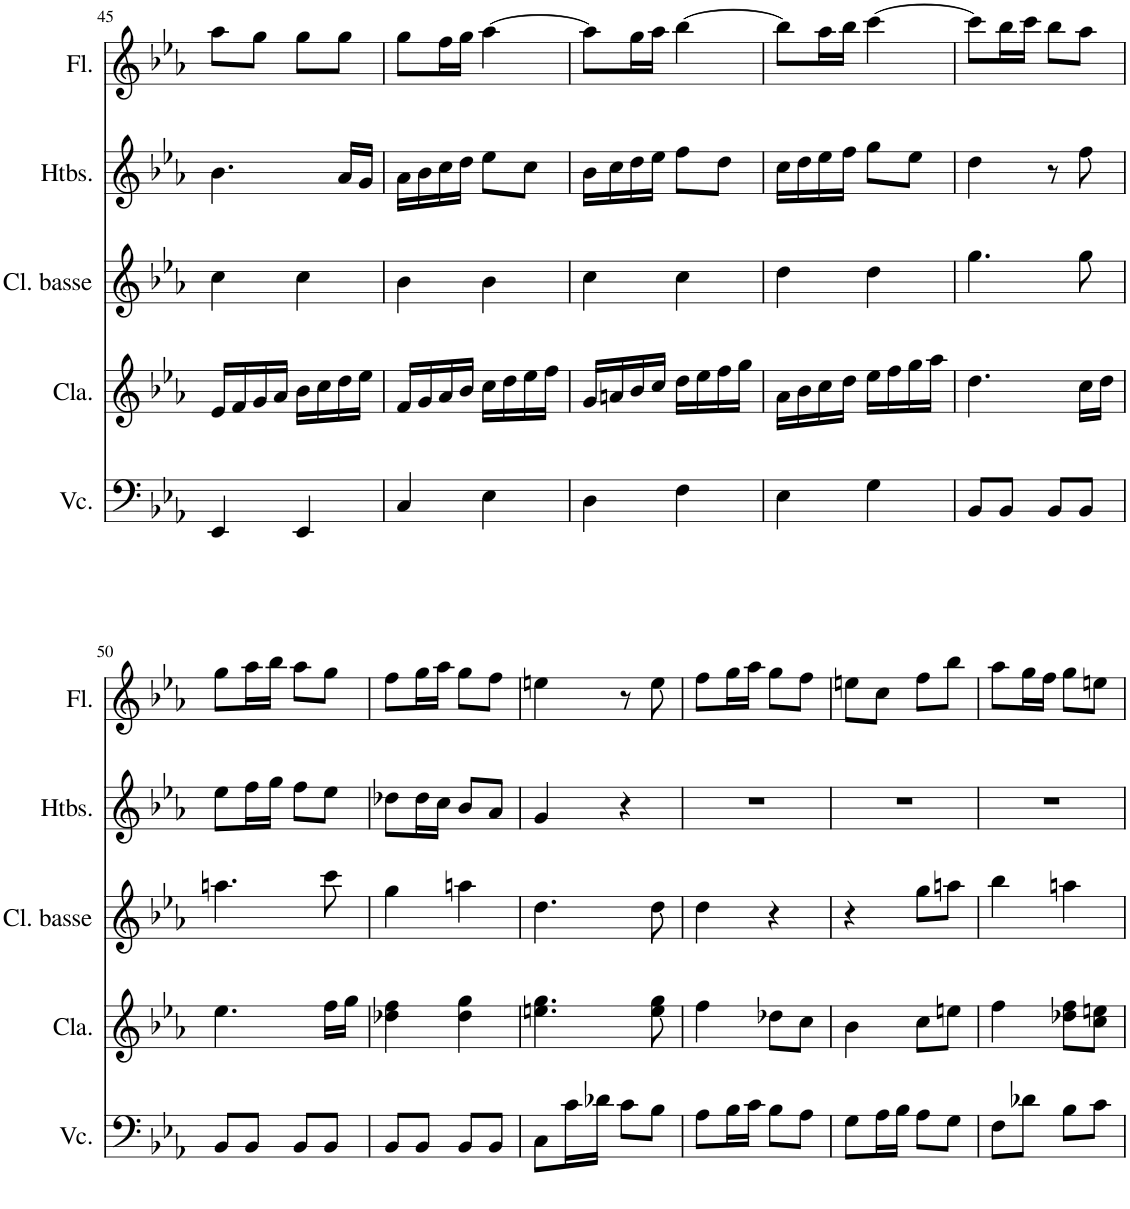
**kern	**kern	**kern	**kern	**kern
*part5	*part4	*part3	*part2	*part1
*staff5	*staff4	*staff3	*staff2	*staff1
*I"Violoncelle, Cello	*I"Clavecin, Harpsichord	*I"Clarinette Basse, Clarinet	*I"Hautbois, Oboe	*I"Flûte, Flute
*I'Vc.	*I'Cla.	*I'Cl. basse	*I'Htbs.	*I'Fl.
!!LO:PB:g=z
*clefF4	*clefG2	*clefG2	*clefG2	*clefG2
*	*	*Trd8c14	*	*
*k[b-e-a-]	*k[b-e-a-]	*k[b-e-a-]	*k[b-e-a-]	*k[b-e-a-]
*M2/4	*M2/4	*M2/4	*M2/4	*M2/4
=45	=45	=45	=45	=45
4EE-/	16e-/LL	4cc\	4.b-\	8aa-\L
.	16f/	.	.	.
.	16g/	.	.	8gg\J
.	16a-/JJ	.	.	.
4EE-/	16b-\LL	4cc\	.	8gg\L
.	16cc\	.	.	.
.	16dd\	.	16a-/LL	8gg\J
.	16ee-\JJ	.	16g/JJ	.
=46	=46	=46	=46	=46
4C/	16f/LL	4b-\	16a-\LL	8gg\L
.	16g/	.	16b-\	.
.	16a-/	.	16cc\	16ff\L
.	16b-/JJ	.	16dd\JJ	16gg\JJ
4E-\	16cc\LL	4b-\	8ee-\L	[4aa-\
.	16dd\	.	.	.
.	16ee-\	.	8cc\J	.
.	16ff\JJ	.	.	.
=47	=47	=47	=47	=47
4D\	16g/LL	4cc\	16b-\LL	8aa-\L]
.	16an/	.	16cc\	.
.	16b-/	.	16dd\	16gg\L
.	16cc/JJ	.	16ee-\JJ	16aa-\JJ
4F\	16dd\LL	4cc\	8ff\L	[4bb-\
.	16ee-\	.	.	.
.	16ff\	.	8dd\J	.
.	16gg\JJ	.	.	.
=48	=48	=48	=48	=48
4E-\	16a-\LL	4dd\	16cc\LL	8bb-\L]
.	16b-\	.	16dd\	.
.	16cc\	.	16ee-\	16aa-\L
.	16dd\JJ	.	16ff\JJ	16bb-\JJ
4G\	16ee-\LL	4dd\	8gg\L	[4ccc\
.	16ff\	.	.	.
.	16gg\	.	8ee-\J	.
.	16aa-\JJ	.	.	.
=49	=49	=49	=49	=49
8BB-/L	4.dd\	4.gg\	4dd\	8ccc\L]
8BB-/J	.	.	.	16bb-\L
.	.	.	.	16ccc\JJ
8BB-/L	.	.	8r	8bb-\L
8BB-/J	16cc\LL	8gg\	8ff\	8aa-\J
.	16dd\JJ	.	.	.
!!LO:LB:g=z
=50	=50	=50	=50	=50
8BB-/L	4.ee-\	4.aan\	8ee-\L	8gg\L
8BB-/J	.	.	16ff\L	16aa-\L
.	.	.	16gg\JJ	16bb-\JJ
8BB-/L	.	.	8ff\L	8aa-\L
8BB-/J	16ff\LL	8ccc\	8ee-\J	8gg\J
.	16gg\JJ	.	.	.
=51	=51	=51	=51	=51
8BB-/L	4dd-X\ 4ff\	4gg\	8dd-X\L	8ff\L
8BB-/J	.	.	16dd-\L	16gg\L
.	.	.	16cc\JJ	16aa-\JJ
8BB-/L	4dd-\ 4gg\	4aan\	8b-/L	8gg\L
8BB-/J	.	.	8a-/J	8ff\J
=52	=52	=52	=52	=52
8C\L	4.een\ 4.gg\	4.dd\	4g/	4een\
16c\L	.	.	.	.
16d-X\JJ	.	.	.	.
8c\L	.	.	4r	8r
8B-\J	8ee\ 8gg\	8dd\	.	8ee\
=53	=53	=53	=53	=53
8A-\L	4ff\	4dd\	2r	8ff\L
16B-\L	.	.	.	16gg\L
16c\JJ	.	.	.	16aa-\JJ
8B-\L	8dd-X\L	4r	.	8gg\L
8A-\J	8cc\J	.	.	8ff\J
=54	=54	=54	=54	=54
8G\L	4b-\	4r	2r	8een\L
16A-\L	.	.	.	8cc\J
16B-\JJ	.	.	.	.
8A-\L	8cc\L	8gg\L	.	8ff\L
8G\J	8een\J	8aan\J	.	8bb-\J
=55	=55	=55	=55	=55
8F\L	4ff\	4bb-\	2r	8aa-\L
8d-X\J	.	.	.	16gg\L
.	.	.	.	16ff\JJ
8B-\L	8dd-X\ 8ff\L	4aan\	.	8gg\L
8c\J	8cc\ 8een\J	.	.	8een\J
=	=	=	=	=
*-	*-	*-	*-	*-
